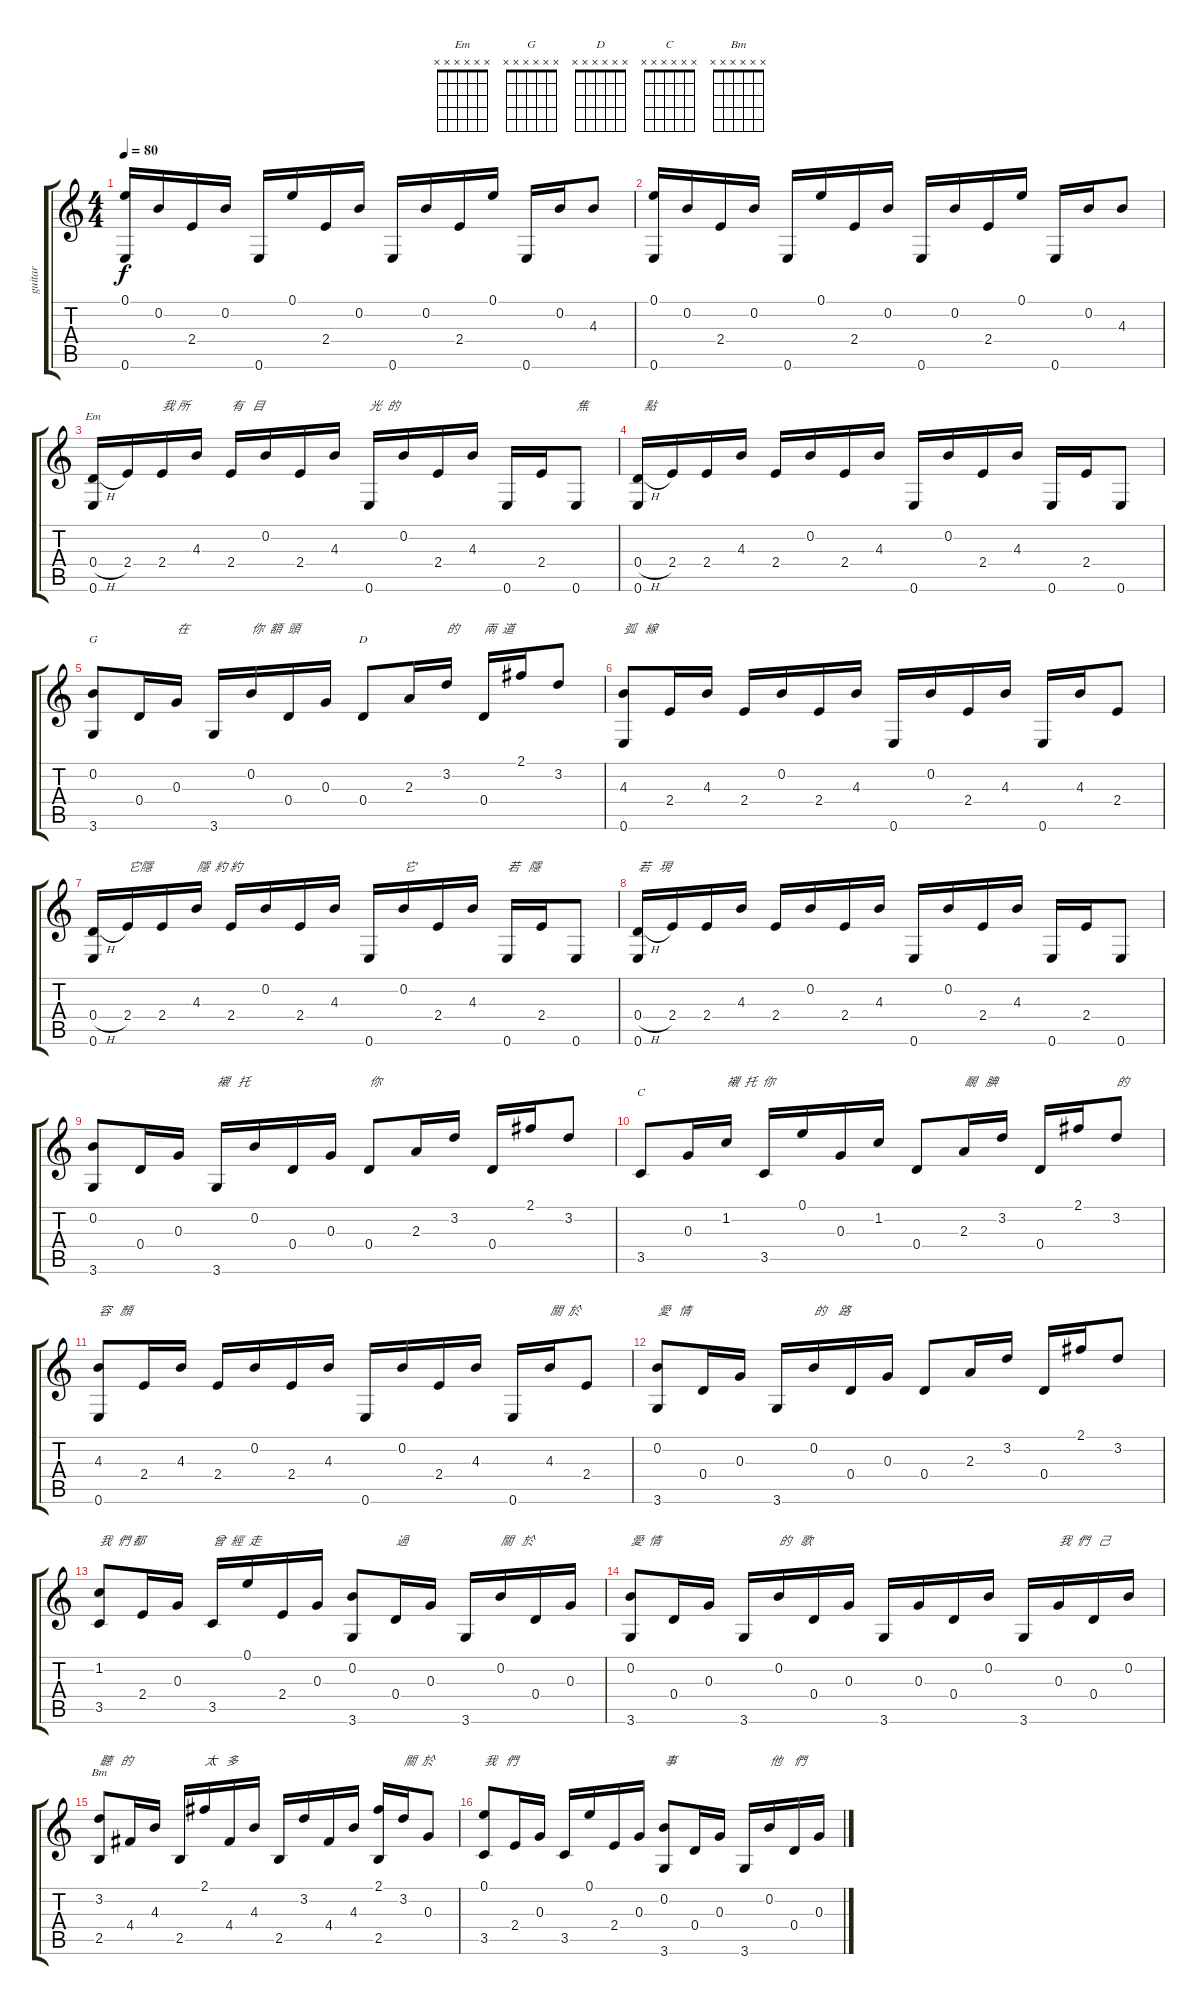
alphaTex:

\track ("guitar" "guitar") {instrument acousticguitarsteel}
\staff {score tabs}
\tuning (E4 B3 G3 D3 A2 E2) {hide}
\chord ("Em" x x x x x x) {firstfret 0}
\chord ("G" x x x x x x) {firstfret 0}
\chord ("D" x x x x x x) {firstfret 0}
\chord ("C" x x x x x x) {firstfret 0}
\chord ("Bm" x x x x x x) {firstfret 0}
\ts (4 4)
\tempo 80
\clef g2
\ks c
(0.1 0.6).16{dy f} 0.2.16 2.4.16 0.2.16 0.6.16 0.1.16 2.4.16 0.2.16 0.6.16 0.2.16 2.4.16 0.1.16 0.6.16 0.2.16 4.3.8 |
(0.1 0.6).16 0.2.16 2.4.16 0.2.16 0.6.16 0.1.16 2.4.16 0.2.16 0.6.16 0.2.16 2.4.16 0.1.16 0.6.16 0.2.16 4.3.8 |
(0.4{h} 0.6).16{ch "Em"} 2.4.16 2.4.16{txt "我 所"} 4.3.16 2.4.16{txt "有   目"} 0.2.16 2.4.16 4.3.16 0.6.16{txt "光  的"} 0.2.16 2.4.16 4.3.16 0.6.16 2.4.16 0.6.8{txt "焦"} |
(0.4{h} 0.6).16{txt "  點"} 2.4.16 2.4.16 4.3.16 2.4.16 0.2.16 2.4.16 4.3.16 0.6.16 0.2.16 2.4.16 4.3.16 0.6.16 2.4.16 0.6.8 |
(0.2 3.6).8{ch "G"} 0.4.16 0.3.16{txt "在"} 3.6.16 0.2.16{txt "你  額  頭"} 0.4.16 0.3.16 0.4.8{ch "D"} 2.3.16 3.2.16{txt "的"} 0.4.16{txt "兩  道"} 2.1.16 3.2.8 |
(4.3 0.6).8{txt "弧   線"} 2.4.16 4.3.16 2.4.16 0.2.16 2.4.16 4.3.16 0.6.16 0.2.16 2.4.16 4.3.16 0.6.16 4.3.16 2.4.8 |
(0.4{h} 0.6).16 2.4.16{txt "它隱"} 2.4.16 4.3.16{txt "隱  約 約"} 2.4.16 0.2.16 2.4.16 4.3.16 0.6.16 0.2.16{txt "它"} 2.4.16 4.3.16 0.6.16{txt "若   隱"} 2.4.16 0.6.8 |
(0.4{h} 0.6).16{txt "若   現"} 2.4.16 2.4.16 4.3.16 2.4.16 0.2.16 2.4.16 4.3.16 0.6.16 0.2.16 2.4.16 4.3.16 0.6.16 2.4.16 0.6.8 |
(0.2 3.6).8 0.4.16 0.3.16 3.6.16{txt "襯   托"} 0.2.16 0.4.16 0.3.16 0.4.8{txt "你"} 2.3.16 3.2.16 0.4.16 2.1.16 3.2.8 |
3.5.8{ch "C"} 0.3.16 1.2.16{txt "襯  托  你"} 3.5.16 0.1.16 0.3.16 1.2.16 0.4.8 2.3.16{txt "靦   腆"} 3.2.16 0.4.16 2.1.16 3.2.8{txt "的"} |
(4.3 0.6).8{txt "容   顏"} 2.4.16 4.3.16 2.4.16 0.2.16 2.4.16 4.3.16 0.6.16 0.2.16 2.4.16 4.3.16 0.6.16 4.3.16{txt "關  於"} 2.4.8 |
(0.2 3.6).8{txt "愛   情"} 0.4.16 0.3.16 3.6.16 0.2.16{txt "的    路"} 0.4.16 0.3.16 0.4.8 2.3.16 3.2.16 0.4.16 2.1.16 3.2.8 |
(1.2 3.5).8{txt "我  們 都"} 2.4.16 0.3.16 3.5.16{txt "曾  經  走"} 0.1.16 2.4.16 0.3.16 (0.2 3.6).8 0.4.16{txt "過"} 0.3.16 3.6.16 0.2.16{txt "關   於"} 0.4.16 0.3.16 |
(0.2 3.6).8{txt "愛  情"} 0.4.16 0.3.16 3.6.16 0.2.16{txt "的   歌"} 0.4.16 0.3.16 3.6.16 0.3.16 0.4.16 0.2.16 3.6.16 0.3.16{txt "我  們   己"} 0.4.16 0.2.16 |
(3.2 2.5).8{ch "Bm" txt "聽   的"} 4.4.16 4.3.16 2.5.16 2.1.16{txt "太   多"} 4.4.16 4.3.16 2.5.16 3.2.16 4.4.16 4.3.16 (2.1 2.5).16 3.2.16{txt "關  於"} 0.3.8 |
(0.1 3.5).8{txt "我   們"} 2.4.16 0.3.16 3.5.16 0.1.16 2.4.16 0.3.16 (0.2 3.6).8{txt "事"} 0.4.16 0.3.16 3.6.16 0.2.16{txt "他    們"} 0.4.16 0.3.16
